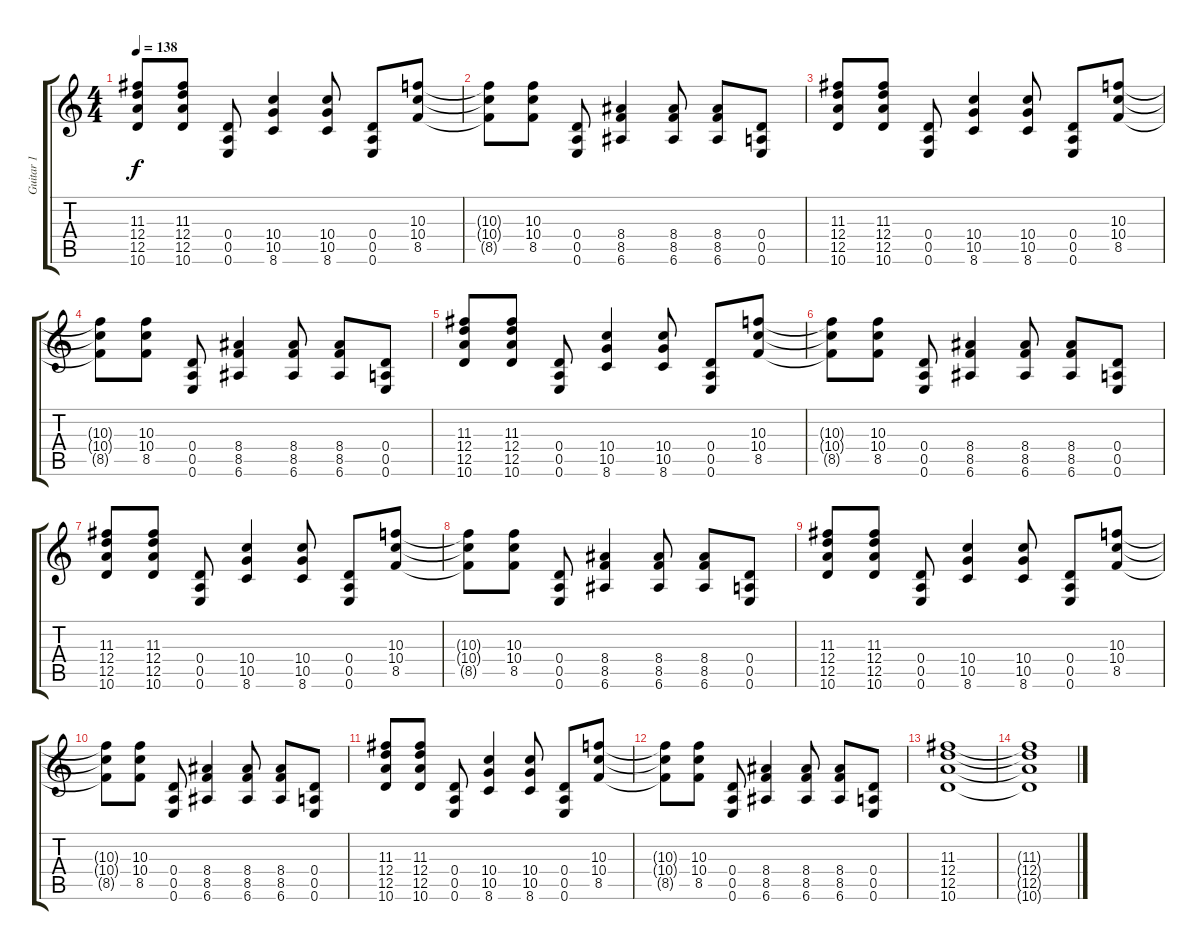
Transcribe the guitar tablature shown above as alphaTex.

\track ("Guitar 1" "Guitar 1") {instrument overdrivenguitar}
\staff {score tabs}
\tuning (E4 B3 G3 D3 A2 E2) {hide}
\ts (4 4)
\tempo 138
\clef g2
\ks c
(11.3 12.4 12.5 10.6).8{dy f} (11.3 12.4 12.5 10.6).8 (0.4 0.5 0.6).8 (10.4 10.5 8.6).4 (10.4 10.5 8.6).8 (0.4 0.5 0.6).8 (10.3 10.4 8.5).8 |
(10.3{t} 10.4{t} 8.5{t}).8 (10.3 10.4 8.5).8 (0.4 0.5 0.6).8 (8.4 8.5 6.6).4 (8.4 8.5 6.6).8 (8.4 8.5 6.6).8 (0.4 0.5 0.6).8 |
(11.3 12.4 12.5 10.6).8 (11.3 12.4 12.5 10.6).8 (0.4 0.5 0.6).8 (10.4 10.5 8.6).4 (10.4 10.5 8.6).8 (0.4 0.5 0.6).8 (10.3 10.4 8.5).8 |
(10.3{t} 10.4{t} 8.5{t}).8 (10.3 10.4 8.5).8 (0.4 0.5 0.6).8 (8.4 8.5 6.6).4 (8.4 8.5 6.6).8 (8.4 8.5 6.6).8 (0.4 0.5 0.6).8 |
(11.3 12.4 12.5 10.6).8 (11.3 12.4 12.5 10.6).8 (0.4 0.5 0.6).8 (10.4 10.5 8.6).4 (10.4 10.5 8.6).8 (0.4 0.5 0.6).8 (10.3 10.4 8.5).8 |
(10.3{t} 10.4{t} 8.5{t}).8 (10.3 10.4 8.5).8 (0.4 0.5 0.6).8 (8.4 8.5 6.6).4 (8.4 8.5 6.6).8 (8.4 8.5 6.6).8 (0.4 0.5 0.6).8 |
(11.3 12.4 12.5 10.6).8 (11.3 12.4 12.5 10.6).8 (0.4 0.5 0.6).8 (10.4 10.5 8.6).4 (10.4 10.5 8.6).8 (0.4 0.5 0.6).8 (10.3 10.4 8.5).8 |
(10.3{t} 10.4{t} 8.5{t}).8 (10.3 10.4 8.5).8 (0.4 0.5 0.6).8 (8.4 8.5 6.6).4 (8.4 8.5 6.6).8 (8.4 8.5 6.6).8 (0.4 0.5 0.6).8 |
(11.3 12.4 12.5 10.6).8 (11.3 12.4 12.5 10.6).8 (0.4 0.5 0.6).8 (10.4 10.5 8.6).4 (10.4 10.5 8.6).8 (0.4 0.5 0.6).8 (10.3 10.4 8.5).8 |
(10.3{t} 10.4{t} 8.5{t}).8 (10.3 10.4 8.5).8 (0.4 0.5 0.6).8 (8.4 8.5 6.6).4 (8.4 8.5 6.6).8 (8.4 8.5 6.6).8 (0.4 0.5 0.6).8 |
(11.3 12.4 12.5 10.6).8 (11.3 12.4 12.5 10.6).8 (0.4 0.5 0.6).8 (10.4 10.5 8.6).4 (10.4 10.5 8.6).8 (0.4 0.5 0.6).8 (10.3 10.4 8.5).8 |
(10.3{t} 10.4{t} 8.5{t}).8 (10.3 10.4 8.5).8 (0.4 0.5 0.6).8 (8.4 8.5 6.6).4 (8.4 8.5 6.6).8 (8.4 8.5 6.6).8 (0.4 0.5 0.6).8 |
(11.3 12.4 12.5 10.6).1 |
(11.3{t} 12.4{t} 12.5{t} 10.6{t}).1
